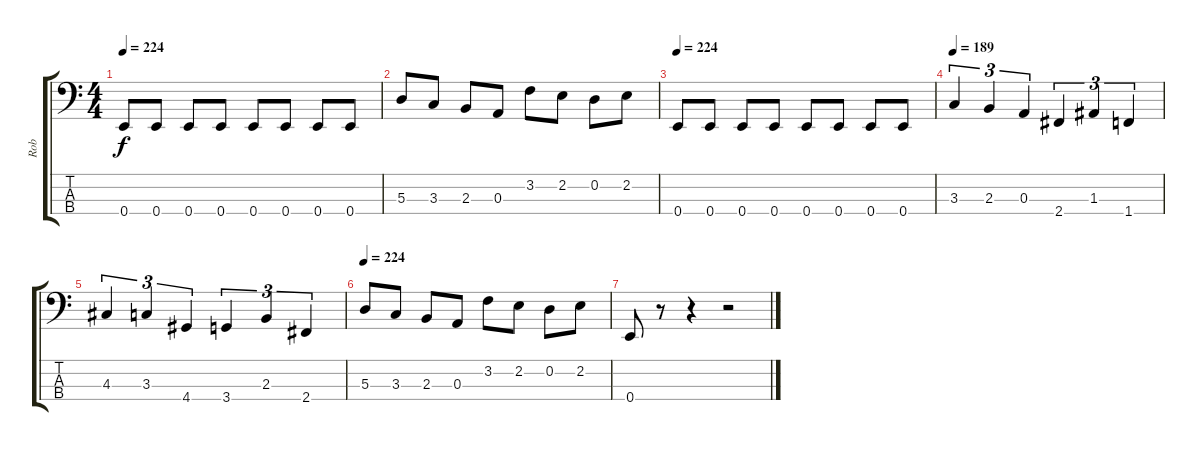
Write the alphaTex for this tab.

\track ("Rob" "Rob") {instrument electricbassfinger}
\staff {score tabs}
\tuning (G2 D2 A1 E1) {hide}
\ts (4 4)
\tempo 224
\clef f4
\ks c
0.4.8{dy f} 0.4.8 0.4.8 0.4.8 0.4.8 0.4.8 0.4.8 0.4.8 |
5.3.8 3.3.8 2.3.8 0.3.8 3.2.8 2.2.8 0.2.8 2.2.8 |
\tempo 224
0.4.8 0.4.8 0.4.8 0.4.8 0.4.8 0.4.8 0.4.8 0.4.8 |
\tempo 189
3.3.4{tu (3 2)} 2.3.4{tu (3 2)} 0.3.4{tu (3 2)} 2.4.4{tu (3 2)} 1.3.4{tu (3 2)} 1.4.4{tu (3 2)} |
4.3.4{tu (3 2)} 3.3.4{tu (3 2)} 4.4.4{tu (3 2)} 3.4.4{tu (3 2)} 2.3.4{tu (3 2)} 2.4.4{tu (3 2)} |
\tempo 224
5.3.8 3.3.8 2.3.8 0.3.8 3.2.8 2.2.8 0.2.8 2.2.8 |
0.4.8 r.8 r.4 r.2
